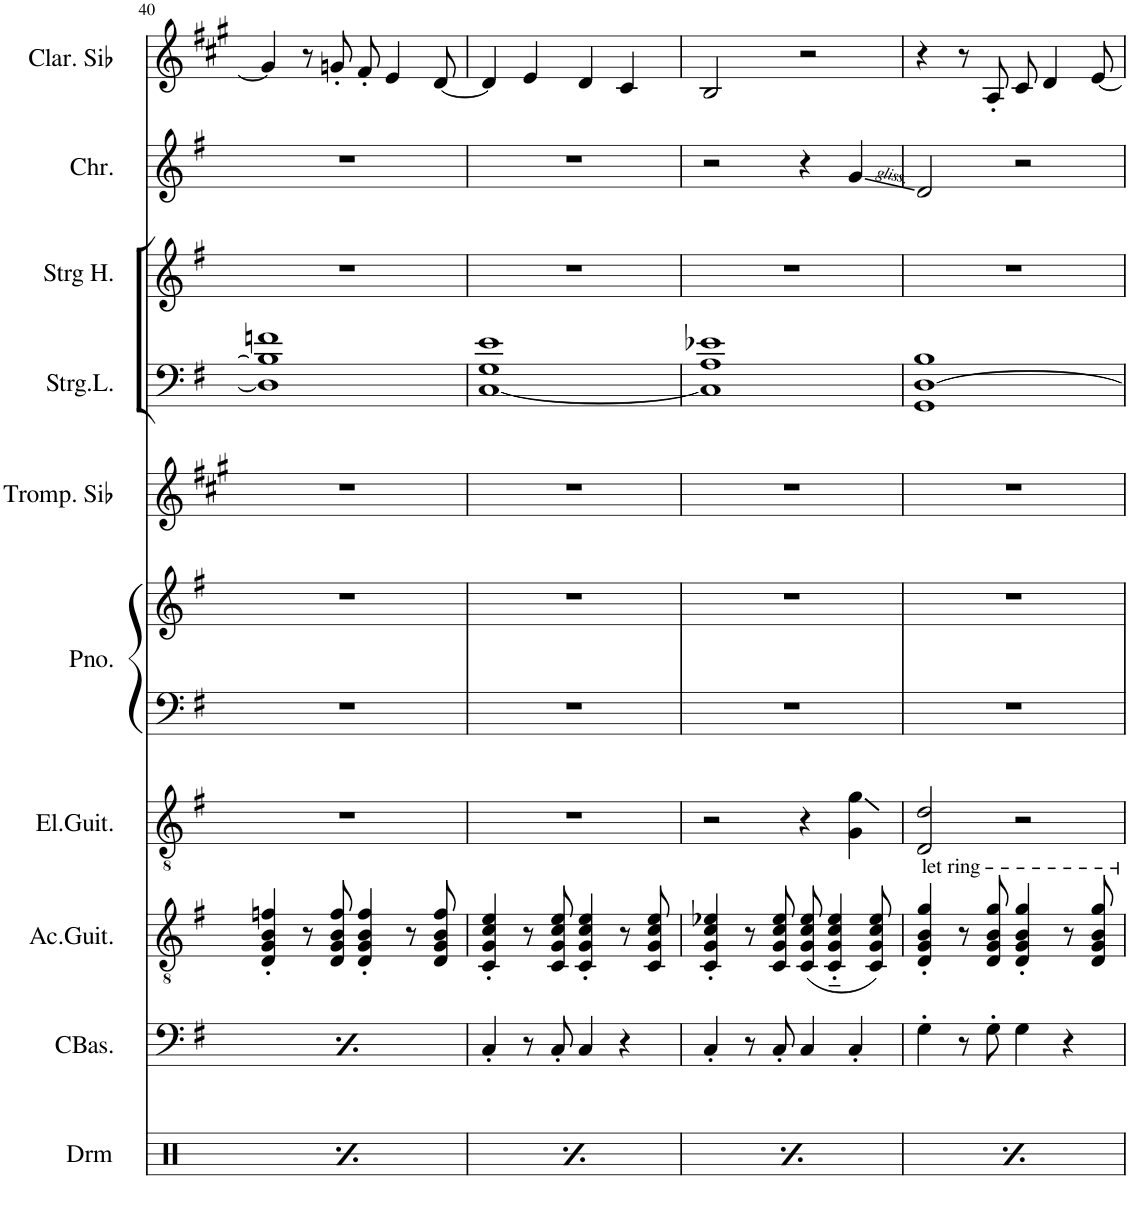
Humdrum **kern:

**kern	**kern	**kern	**kern	**kern	**kern	**kern	**kern	**kern	**kern	**kern
*part10	*part9	*part8	*part7	*part6	*part6	*part5	*part4	*part3	*part2	*part1
*staff11	*staff10	*staff9	*staff8	*staff7	*staff6	*staff5	*staff4	*staff3	*staff2	*staff1
*I"Drums	*I"Bass	*I"Steel Strg.Guitar	*I"Electric Guitar	*I"Piano	*	*I"Bb Trumpet	*I"Strings Low	*I"Strings Hi	*I"Choirs Ooooh	*I"Clarinette en Sib
*I'Drm	*	*	*I'El.Guit.	*I'Pno.	*	*I'Trp.	*I'Strg.L.	*I'Strg H.	*I'Chr.	*I'Clar. Sib
!!LO:PB:g=z
*clefX	*clefF4	*clefGv2	*clefGv2	*clefF4	*clefG2	*clefG2	*clefF4	*clefG2	*clefG2	*clefG2
*	*Trd7c12	*	*	*	*	*Trd1c2	*	*	*	*Trd1c2
*k[]	*k[f#]	*k[f#]	*k[f#]	*k[f#]	*k[f#]	*k[f#c#g#]	*k[f#]	*k[f#]	*k[f#]	*k[f#c#g#]
*M2/2	*M2/2	*M2/2	*M2/2	*M2/2	*M2/2	*M2/2	*M2/2	*M2/2	*M2/2	*M2/2
*met(c|)	*met(c|)	*met(c|)	*met(c|)	*met(c|)	*met(c|)	*met(c|)	*met(c|)	*met(c|)	*met(c|)	*met(c|)
=40	=40	=40	=40	=40	=40	=40	=40	=40	=40	=40
*^	*	*	*	*	*	*	*	*	*	*
8Rcc/L	4Rd\	4G'\	4D/' 4G/' 4B/' 4fn/'	1r	1r	1r	1r	1D] 1B] 1fn	1r	1r	4g/]
8Ree/	.	.	.	.	.	.	.	.	.	.	.
8Ree/	8r	8r	8r	.	.	.	.	.	.	.	8r
8Rcc/J	8Rd\	8G'\	8D/ 8G/ 8B/ 8f/	.	.	.	.	.	.	.	8gn'/
8Ree/L	8Rd\	4G\	4D/' 4G/' 4B/' 4f/'	.	.	.	.	.	.	.	8f#'/
16Rcc/L	8r	.	.	.	.	.	.	.	.	.	4e/
16Rcc/J	.	.	.	.	.	.	.	.	.	.	.
8Rcc^/J	4r	4r	8r	.	.	.	.	.	.	.	.
8r	.	.	8D/ 8G/ 8B/ 8f/	.	.	.	.	.	.	.	[8d/
=41	=41	=41	=41	=41	=41	=41	=41	=41	=41	=41	=41
8Rcc/L	4Rd\	4C'/	4C/' 4G/' 4c/' 4e/'	1r	1r	1r	1r	[1C 1G 1e	1r	1r	4d/]
8Ree/	.	.	.	.	.	.	.	.	.	.	.
8Ree/	8r	8r	8r	.	.	.	.	.	.	.	4e/
8Rcc/J	8Rd\	8C'/	8C/ 8G/ 8c/ 8e/	.	.	.	.	.	.	.	.
8Ree/L	8Rd\	4C/	4C/' 4G/' 4c/' 4e/'	.	.	.	.	.	.	.	4d/
16Rcc/L	8r	.	.	.	.	.	.	.	.	.	.
16Rcc/J	.	.	.	.	.	.	.	.	.	.	.
8Rcc^/J	4r	4r	8r	.	.	.	.	.	.	.	4c#/
8r	.	.	8C/ 8G/ 8c/ 8e/	.	.	.	.	.	.	.	.
=42	=42	=42	=42	=42	=42	=42	=42	=42	=42	=42	=42
8Rcc/L	4Rd\	4C'/	4C/' 4G/' 4c/' 4e-X/'	2r	1r	1r	1r	1C] 1A 1e-X	1r	2r	2B/
8Ree/	.	.	.	.	.	.	.	.	.	.	.
8Ree/	8r	8r	8r	.	.	.	.	.	.	.	.
8Rcc/J	8Rd\	8C'/	8C/ 8G/ 8c/ 8e-/	.	.	.	.	.	.	.	.
8Ree/L	8Rd\	4C/	(8C/ 8G/ 8c/ 8e-/	4r	.	.	.	.	.	4r	2r
16Rcc/L	8r	.	4C/'~ 4G/'~ 4c/'~ 4e-/'~	.	.	.	.	.	.	.	.
16Rcc/J	.	.	.	.	.	.	.	.	.	.	.
8Rcc^/J	4r	4C'/	.	4G\ 4g\	.	.	.	.	.	4g/	.
8r	.	.	8C/ 8G/ 8c/ 8e-/)	.	.	.	.	.	.	.	.
=43	=43	=43	=43	=43	=43	=43	=43	=43	=43	=43	=43
!	!	!	!	!LO:TX:b:t=let ring	!	!	!	!	!	!	!
8Rcc/L	4Rd\	4G'\	4D/' 4G/' 4B/' 4g/'	2D/ 2d/	1r	1r	1r	1GG [1D 1B	1r	2d/	4r
8Ree/	.	.	.	.	.	.	.	.	.	.	.
8Ree/	8r	8r	8r	.	.	.	.	.	.	.	8r
8Rcc/J	8Rd\	8G'\	8D/ 8G/ 8B/ 8g/	.	.	.	.	.	.	.	8A'/
8Ree/L	8Rd\	4G\	4D/' 4G/' 4B/' 4g/'	2r	.	.	.	.	.	2r	8c#/
16Rcc/L	8r	.	.	.	.	.	.	.	.	.	4d/
16Rcc/J	.	.	.	.	.	.	.	.	.	.	.
8Rcc^/J	4r	4r	8r	.	.	.	.	.	.	.	.
8r	.	.	8D/ 8G/ 8B/ 8g/	.	.	.	.	.	.	.	[8e/
*v	*v	*	*	*	*	*	*	*	*	*	*
=	=	=	=	=	=	=	=	=	=	=
*-	*-	*-	*-	*-	*-	*-	*-	*-	*-	*-
